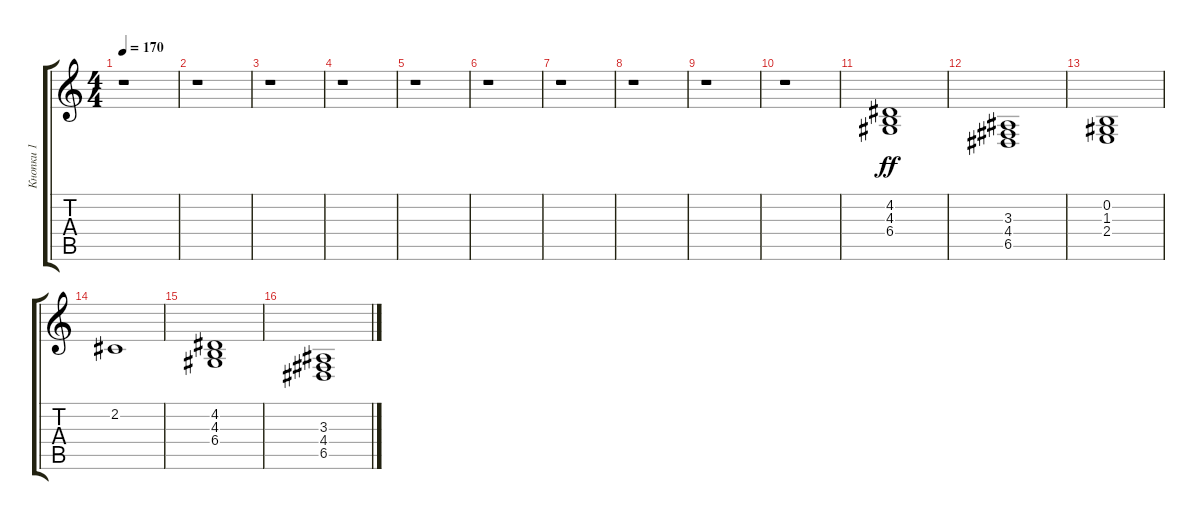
\track ("Кнопки 1" "Кнопки 1") {instrument stringensemble1}
\staff {score tabs}
\tuning (E4 B3 G3 D3 A2 E2) {hide}
\ts (4 4)
\tempo 170
\clef g2
\ks c
r.1{dy ff} |
r.1 |
r.1 |
r.1 |
r.1 |
r.1 |
r.1 |
r.1 |
r.1 |
r.1 |
(4.2 4.3 6.4).1 |
(3.3 4.4 6.5).1 |
(0.2 1.3 2.4).1 |
2.2.1 |
(4.2 4.3 6.4).1 |
(3.3 4.4 6.5).1
